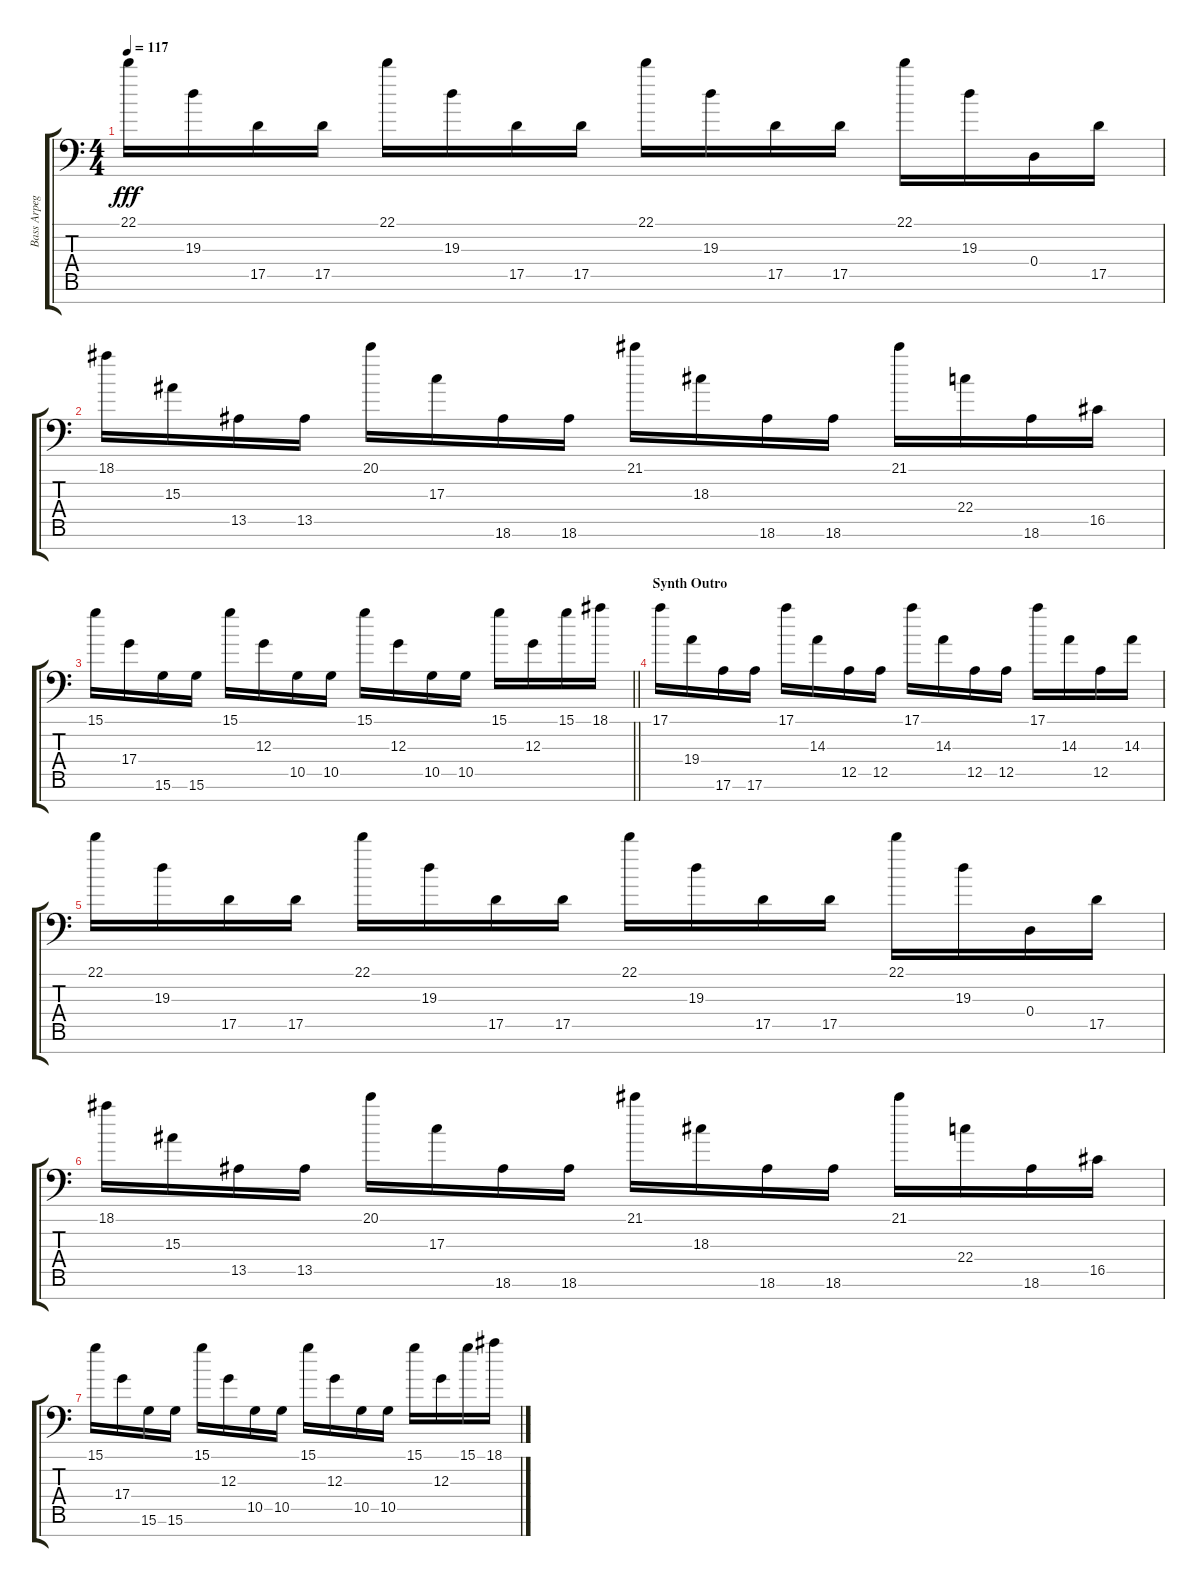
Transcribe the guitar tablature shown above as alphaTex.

\track ("Bass Arpeggio" "Bass Arpeg") {instrument lead8bassandlead}
\staff {score tabs}
\tuning (E4 B3 G3 D3 A2 E2 C-1) {hide}
\ts (4 4)
\tempo 117
\clef f4
\ks c
22.1.16{dy fff} 19.3.16 17.5.16 17.5.16 22.1.16 19.3.16 17.5.16 17.5.16 22.1.16 19.3.16 17.5.16 17.5.16 22.1.16 19.3.16 0.4.16 17.5.16 |
18.1.16 15.3.16 13.5.16 13.5.16 20.1.16 17.3.16 18.6.16 18.6.16 21.1.16 18.3.16 18.6.16 18.6.16 21.1.16 22.4.16 18.6.16 16.5.16 |
\barLineRight lightlight
15.1.16 17.4.16 15.6.16 15.6.16 15.1.16 12.3.16 10.5.16 10.5.16 15.1.16 12.3.16 10.5.16 10.5.16 15.1.16 12.3.16 15.1.16 18.1.16 |
\section ("" "Synth Outro")
17.1.16 19.4.16 17.6.16 17.6.16 17.1.16 14.3.16 12.5.16 12.5.16 17.1.16 14.3.16 12.5.16 12.5.16 17.1.16 14.3.16 12.5.16 14.3.16 |
22.1.16 19.3.16 17.5.16 17.5.16 22.1.16 19.3.16 17.5.16 17.5.16 22.1.16 19.3.16 17.5.16 17.5.16 22.1.16 19.3.16 0.4.16 17.5.16 |
18.1.16 15.3.16 13.5.16 13.5.16 20.1.16 17.3.16 18.6.16 18.6.16 21.1.16 18.3.16 18.6.16 18.6.16 21.1.16 22.4.16 18.6.16 16.5.16 |
15.1.16 17.4.16 15.6.16 15.6.16 15.1.16 12.3.16 10.5.16 10.5.16 15.1.16 12.3.16 10.5.16 10.5.16 15.1.16 12.3.16 15.1.16 18.1.16
